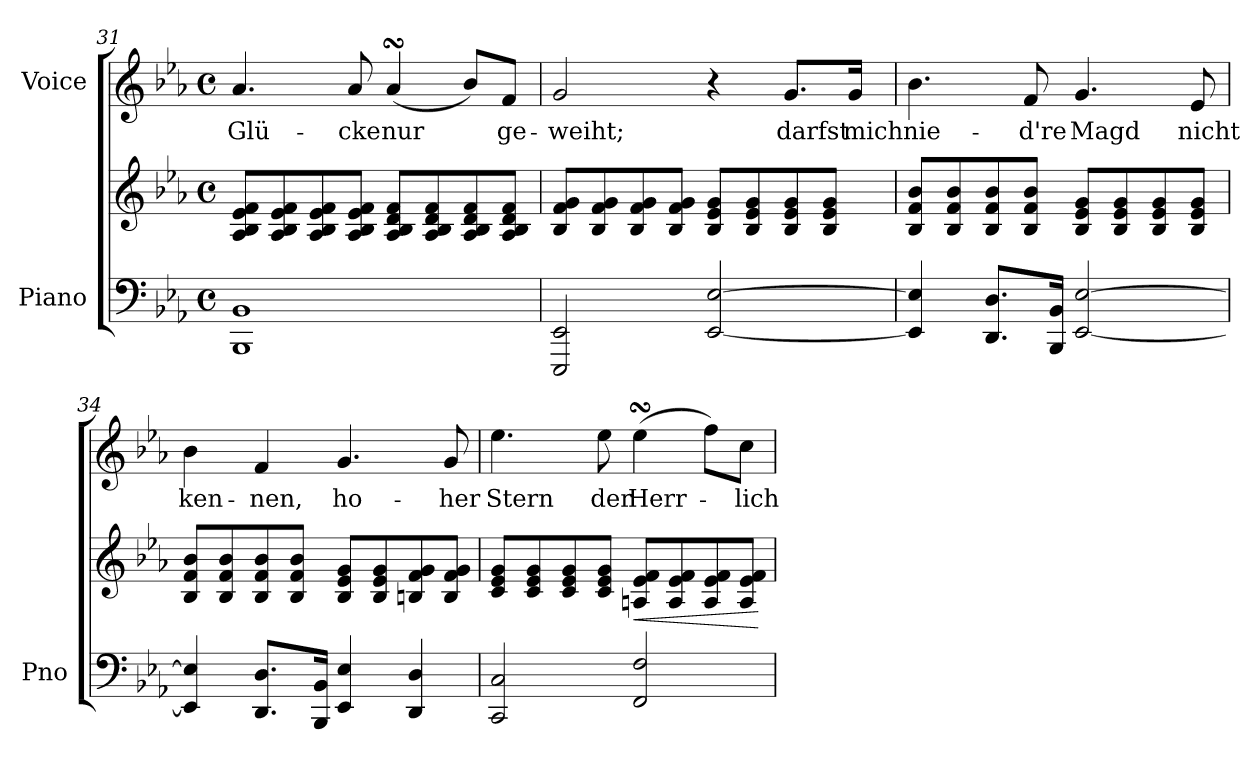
**kern	**kern	**dynam	**kern	**text
*part2	*part2	*part2	*part1	*part1
*staff3	*staff2	*staff2/3	*staff1	*staff1
*I"Piano	*	*	*I"Voice	*
*I'Pno	*	*	*	*
*clefF4	*clefG2	*	*clefG2	*
*k[b-e-a-]	*k[b-e-a-]	*	*k[b-e-a-]	*
*M4/4	*M4/4	*	*M4/4	*
*met(c)	*met(c)	*	*met(c)	*
*MM104	*MM104	*	*MM104	*
=31	=31	=31	=31	=31
!	!	!	!	!LO:LY:b
1BBB- 1BB-	8A-/ 8B-/ 8e-/ 8f/L	.	4.a-/	Glü-
.	8A-/ 8B-/ 8e-/ 8f/	.	.	.
.	8A-/ 8B-/ 8e-/ 8f/	.	.	.
!	!	!	!	!LO:LY:b
.	8A-/ 8B-/ 8e-/ 8f/J	.	8a-/	-cke
*	*	*	*MM107	*
!	!	!	!	!LO:LY:b
.	8A-/ 8B-/ 8d/ 8f/L	.	(4a-sSSs/	nur
.	8A-/ 8B-/ 8d/ 8f/	.	.	.
.	8A-/ 8B-/ 8d/ 8f/	.	8b-/L)	.
!	!	!	!	!LO:LY:b
.	8A-/ 8B-/ 8d/ 8f/J	.	8f/J	ge-
=32	=32	=32	=32	=32
*	*	*	*MM110	*
!	!	!	!	!LO:LY:b
2EEE-/ 2EE-/	8B-/ 8f/ 8g/L	.	2g/	-weiht;
.	8B-/ 8f/ 8g/	.	.	.
.	8B-/ 8f/ 8g/	.	.	.
.	8B-/ 8f/ 8g/J	.	.	.
[2EE-/ [2E-/	8B-/ 8e-/ 8g/L	.	4r	.
.	8B-/ 8e-/ 8g/	.	.	.
*	*	*	*MM120	*
!	!	!	!	!LO:LY:b
.	8B-/ 8e-/ 8g/	.	8.g/L	darfst
.	8B-/ 8e-/ 8g/J	.	.	.
!	!	!	!	!LO:LY:b
.	.	.	16g/Jk	mich
!!LO:LB:g=z
=33	=33	=33	=33	=33
!	!	!	!	!LO:LY:b
4EE-/] 4E-/]	8B-/ 8f/ 8b-/L	.	4.b-\	nie-
.	8B-/ 8f/ 8b-/	.	.	.
8.DD/ 8.D/L	8B-/ 8f/ 8b-/	.	.	.
!	!	!	!	!LO:LY:b
.	8B-/ 8f/ 8b-/J	.	8f/	-d're
16BBB-/ 16BB-/Jk	.	.	.	.
!	!	!	!	!LO:LY:b
[2EE-/ [2E-/	8B-/ 8e-/ 8g/L	.	4.g/	Magd
.	8B-/ 8e-/ 8g/	.	.	.
.	8B-/ 8e-/ 8g/	.	.	.
!	!	!	!	!LO:LY:b
.	8B-/ 8e-/ 8g/J	.	8e-/	nicht
=34	=34	=34	=34	=34
!	!	!	!	!LO:LY:b
4EE-/] 4E-/]	8B-/ 8f/ 8b-/L	.	4b-\	ken-
.	8B-/ 8f/ 8b-/	.	.	.
!	!	!	!	!LO:LY:b
8.DD/ 8.D/L	8B-/ 8f/ 8b-/	.	4f/	-nen,
.	8B-/ 8f/ 8b-/J	.	.	.
16BBB-/ 16BB-/Jk	.	.	.	.
!	!	!	!	!LO:LY:b
4EE-/ 4E-/	8B-/ 8e-/ 8g/L	.	4.g/	ho-
.	8B-/ 8e-/ 8g/	.	.	.
4DD/ 4D/	8Bn/ 8f/ 8g/	.	.	.
!	!	!	!	!LO:LY:b
.	8B/ 8f/ 8g/J	.	8g/	-her
=35	=35	=35	=35	=35
!	!	!	!	!LO:LY:b
2CC/ 2C/	8c/ 8e-/ 8g/L	.	4.ee-\	Stern
.	8c/ 8e-/ 8g/	.	.	.
.	8c/ 8e-/ 8g/	.	.	.
!	!	!	!	!LO:LY:b
.	8c/ 8e-/ 8g/J	.	8ee-\	der
!	!	!LO:HP:b	!	!LO:LY:b
2FF/ 2F/	8An/ 8e-/ 8f/L	<	(4ee-sSSs\	Herr-
.	8A/ 8e-/ 8f/	.	.	.
.	8A/ 8e-/ 8f/	.	8ff\L)	.
!	!	!	!	!LO:LY:b
.	8A/ 8e-/ 8f/J	.	8cc\J	-lich-
.	.	[	.	.
=	=	=	=	=
*-	*-	*-	*-	*-
